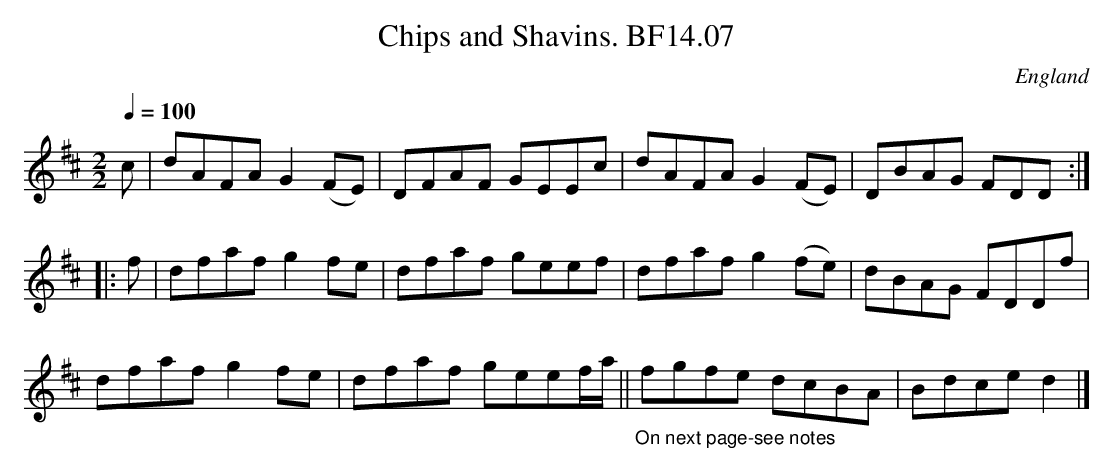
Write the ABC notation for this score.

X:1
T:Chips and Shavins. BF14.07
M:2/2
L:1/8
Q:1/4=100
O:England
K:D major
c|dAFA G2 (FE)|DFAF GEEc|dAFA G2 (FE)|DBAG FDD:|!
|:f|dfaf g2 fe|dfaf geef|dfaf g2 (fe)|dBAG FDDf|!
dfaf g2 fe|dfaf geef/a/||"_On next page-see notes"fgfe dcBA|Bdced2|]
